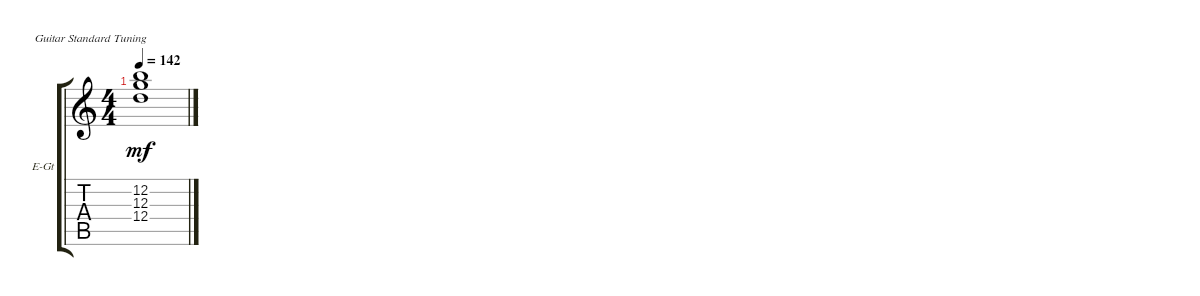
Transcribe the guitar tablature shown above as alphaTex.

\defaultSystemsLayout 4
\bracketExtendMode groupsimilarinstruments
\firstSystemTrackNameOrientation horizontal
\otherSystemsTrackNameOrientation horizontal
\track ("Electric Guitar" "E-Gt") {instrument overdrivenguitar}
\staff {score tabs}
\tuning (E4 B3 G3 D3 A2 E2)
\ts (4 4)
\tempo 142
\clef g2
\ks c
(12.2 12.3 12.4).1{dy mf}
